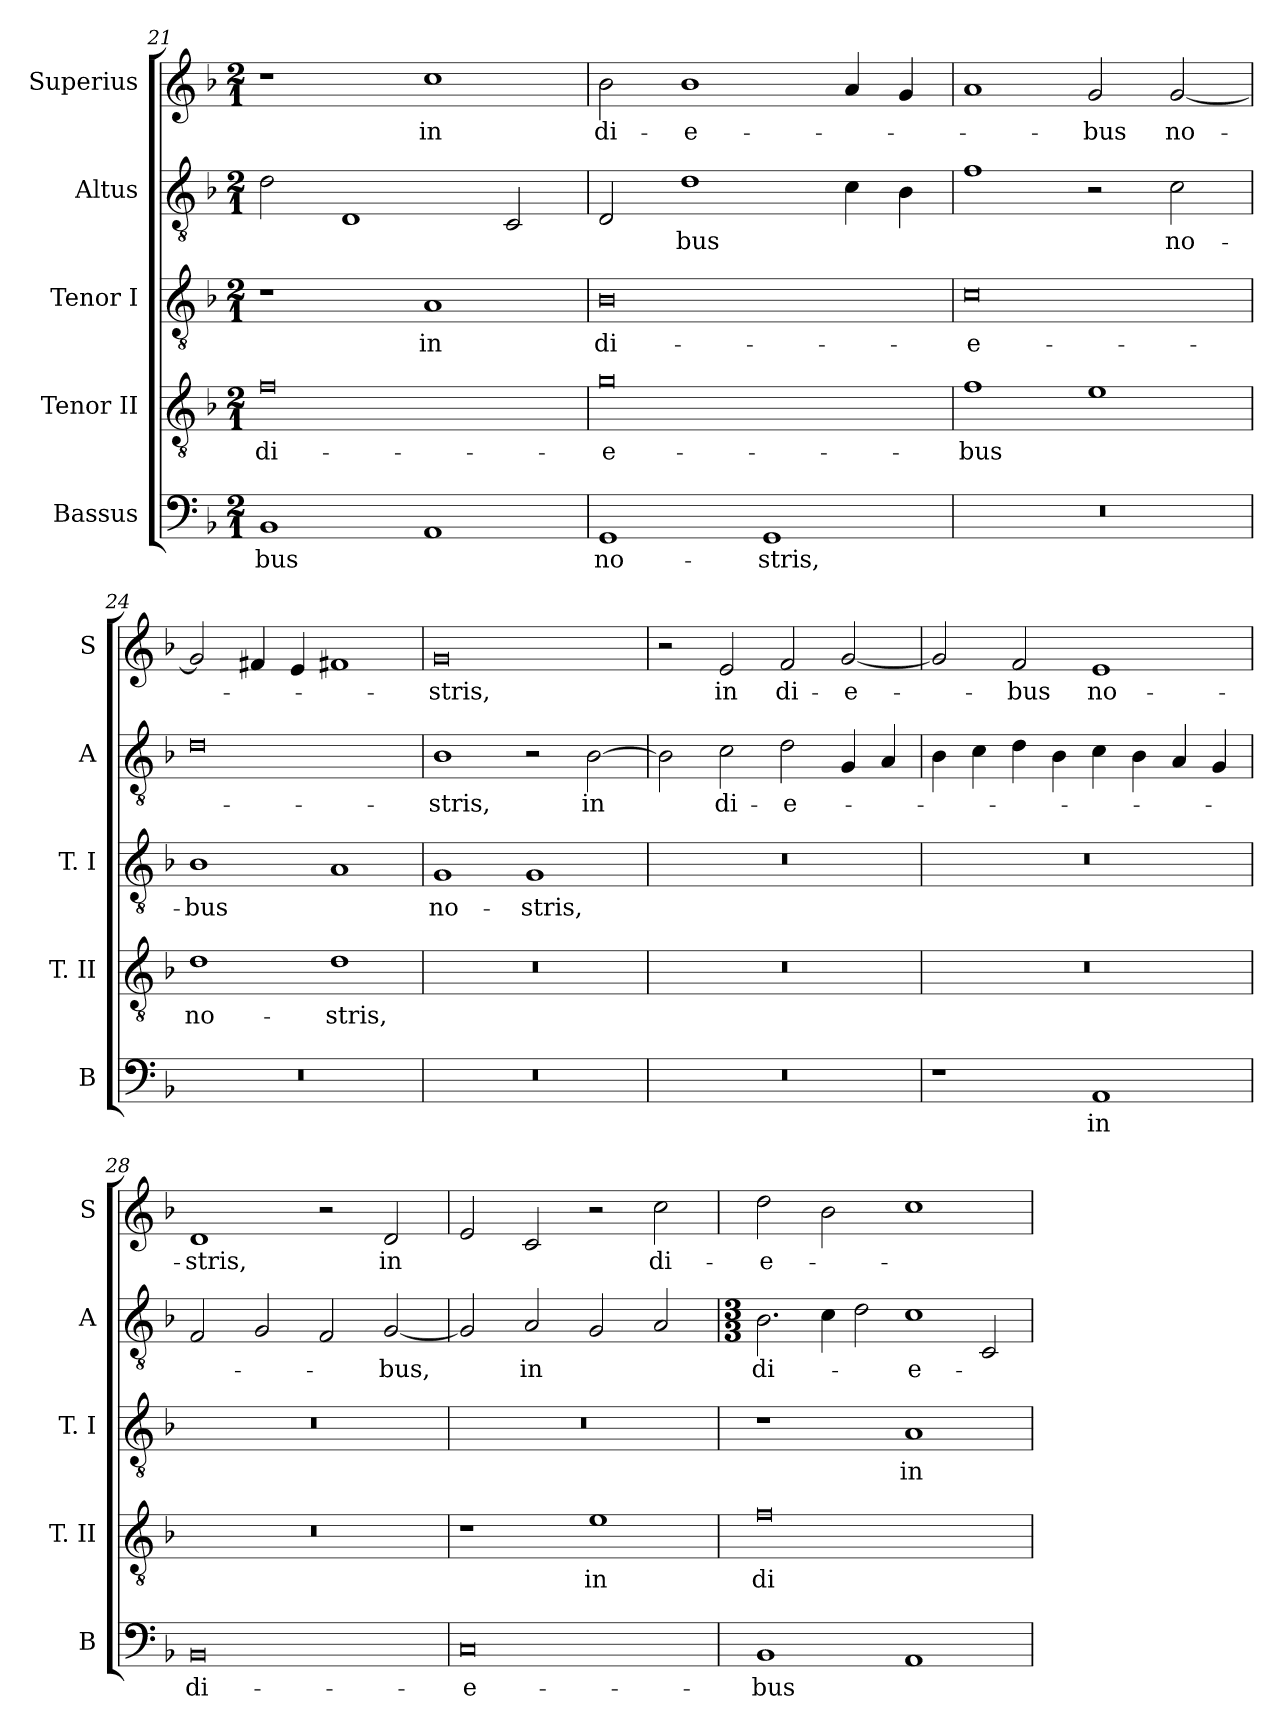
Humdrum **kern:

**kern	**text	**kern	**text	**kern	**text	**kern	**text	**kern	**text
*part5	*part5	*part4	*part4	*part3	*part3	*part2	*part2	*part1	*part1
*staff5	*staff5	*staff4	*staff4	*staff3	*staff3	*staff2	*staff2	*staff1	*staff1
*I"Bassus	*	*I"Tenor II	*	*I"Tenor I	*	*I"Altus	*	*I"Superius	*
*I'B	*	*I'T. II	*	*I'T. I	*	*I'A	*	*I'S	*
*clefF4	*	*clefGv2	*	*clefGv2	*	*clefGv2	*	*clefG2	*
*k[b-]	*	*k[b-]	*	*k[b-]	*	*k[b-]	*	*k[b-]	*
*F:	*	*F:	*	*F:	*	*F:	*	*F:	*
*M2/1	*	*M2/1	*	*M2/1	*	*M2/1	*	*M2/1	*
=21	=21	=21	=21	=21	=21	=21	=21	=21	=21
1BB-	-bus	0f	di-	1r	.	2d	.	1r	.
.	.	.	.	.	.	1D	.	.	.
1AA	.	.	.	1A	in	.	.	1cc	in
.	.	.	.	.	.	2C	.	.	.
=22	=22	=22	=22	=22	=22	=22	=22	=22	=22
1GG	no-	0g	-e-	0B-	di-	2D	.	2b-	di-
.	.	.	.	.	.	1d	-bus	1b-	-e-
1GG	-stris,	.	.	.	.	.	.	.	.
.	.	.	.	.	.	4c	.	4a	.
.	.	.	.	.	.	4B-	.	4g	.
=23	=23	=23	=23	=23	=23	=23	=23	=23	=23
0r	.	1f	-bus	0c	-e-	1f	.	1a	.
.	.	1e	.	.	.	2r	.	2g	-bus
.	.	.	.	.	.	2c	no-	[2g	no-
=24	=24	=24	=24	=24	=24	=24	=24	=24	=24
0r	.	1d	no-	1B-	-bus	0d	.	2g]	.
.	.	.	.	.	.	.	.	4f#X	.
.	.	.	.	.	.	.	.	4e	.
.	.	1d	-stris,	1A	.	.	.	1f#X	.
=25	=25	=25	=25	=25	=25	=25	=25	=25	=25
0r	.	0r	.	1G	no-	1B-	-stris,	0g	-stris,
.	.	.	.	1G	-stris,	2r	.	.	.
.	.	.	.	.	.	[2B-	in	.	.
=26	=26	=26	=26	=26	=26	=26	=26	=26	=26
0r	.	0r	.	0r	.	2B-]	.	2r	.
.	.	.	.	.	.	2c	di-	2e	in
.	.	.	.	.	.	2d	-e-	2f	di-
.	.	.	.	.	.	4G	.	[2g	-e-
.	.	.	.	.	.	4A	.	.	.
=27	=27	=27	=27	=27	=27	=27	=27	=27	=27
1r	.	0r	.	0r	.	4B-	.	2g]	.
.	.	.	.	.	.	4c	.	.	.
.	.	.	.	.	.	4d	.	2f	-bus
.	.	.	.	.	.	4B-	.	.	.
1AA	in	.	.	.	.	4c	.	1e	no-
.	.	.	.	.	.	4B-	.	.	.
.	.	.	.	.	.	4A	.	.	.
.	.	.	.	.	.	4G	.	.	.
=28	=28	=28	=28	=28	=28	=28	=28	=28	=28
0BB-	di-	0r	.	0r	.	2F	.	1d	-stris,
.	.	.	.	.	.	2G	.	.	.
.	.	.	.	.	.	2F	.	2r	.
.	.	.	.	.	.	[2G	-bus,	2d	in
=29	=29	=29	=29	=29	=29	=29	=29	=29	=29
0C	-e-	1r	.	0r	.	2G]	.	2e	.
.	.	.	.	.	.	2A	in	2c	.
.	.	1e	in	.	.	2G	.	2r	.
.	.	.	.	.	.	2A	.	2cc	di-
=30	=30	=30	=30	=30	=30	=30	=30	=30	=30
*	*	*	*	*	*	*M3/3	*	*	*
*	*	*	*	*	*	*Xtuplet	*	*	*
1BB-	-bus	0f	di-	1r	.	3.B-	di-	2dd	-e-
.	.	.	.	.	.	6c	.	2b-	.
.	.	.	.	.	.	3d	.	.	.
1AA	.	.	.	1A	in	3%2c	-e-	1cc	.
.	.	.	.	.	.	3C	.	.	.
=	=	=	=	=	=	=	=	=	=
*-	*-	*-	*-	*-	*-	*-	*-	*-	*-
